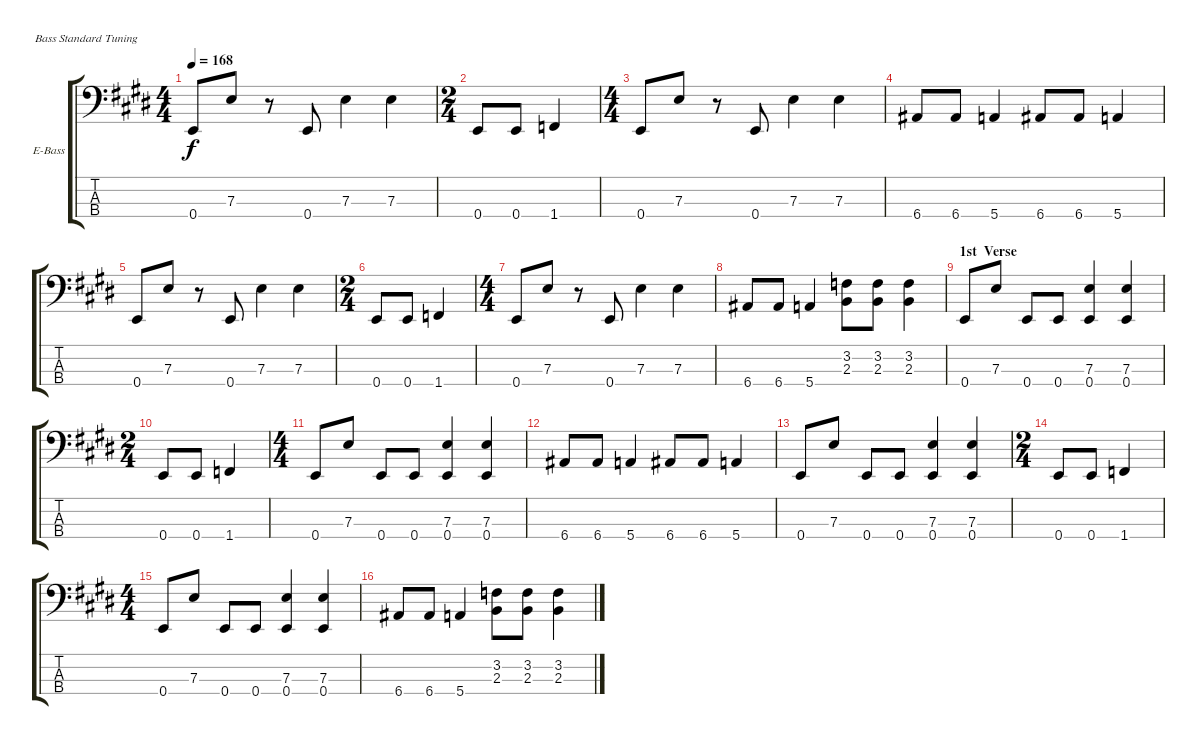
\bracketExtendMode groupsimilarinstruments
\firstSystemTrackNameOrientation horizontal
\otherSystemsTrackNameOrientation horizontal
\track ("Bass" "E-Bass") {instrument electricbasspick}
\staff {score tabs}
\tuning (G2 D2 A1 E1)
\ts (4 4)
\tempo 168
\clef f4
\scale
1.07818
\ks e
0.4.8{dy f} 7.3.8 r.8 0.4.8 7.3.4 7.3.4 |
\ts (2 4)
\scale
0.921816 0.4.8 0.4.8 1.4.4 |
\ts (4 4)
\scale
1.10845 0.4.8 7.3.8 r.8 0.4.8 7.3.4 7.3.4 |
\scale
0.891551 6.4.8 6.4.8 5.4.4 6.4.8 6.4.8 5.4.4 |
\scale
1.07818 0.4.8 7.3.8 r.8 0.4.8 7.3.4 7.3.4 |
\ts (2 4)
\scale
0.921816 0.4.8 0.4.8 1.4.4 |
\ts (4 4)
\scale
1.10845 0.4.8 7.3.8 r.8 0.4.8 7.3.4 7.3.4 |
\scale
0.891551 6.4.8 6.4.8 5.4.4 (3.2 2.3).8 (3.2 2.3).8 (3.2 2.3).4 |
\section ("" "1st  Verse")
\scale
1.07818 0.4.8 7.3.8 0.4.8 0.4.8 (7.3 0.4).4 (7.3 0.4).4 |
\ts (2 4)
\scale
0.921816 0.4.8 0.4.8 1.4.4 |
\ts (4 4)
\scale
1.10845 0.4.8 7.3.8 0.4.8 0.4.8 (7.3 0.4).4 (7.3 0.4).4 |
\scale
0.891551 6.4.8 6.4.8 5.4.4 6.4.8 6.4.8 5.4.4 |
\scale
1.07818 0.4.8 7.3.8 0.4.8 0.4.8 (7.3 0.4).4 (7.3 0.4).4 |
\ts (2 4)
\scale
0.921816 0.4.8 0.4.8 1.4.4 |
\ts (4 4)
\scale
1.10845 0.4.8 7.3.8 0.4.8 0.4.8 (7.3 0.4).4 (7.3 0.4).4 |
\scale
0.891551 6.4.8 6.4.8 5.4.4 (3.2 2.3).8 (3.2 2.3).8 (3.2 2.3).4
